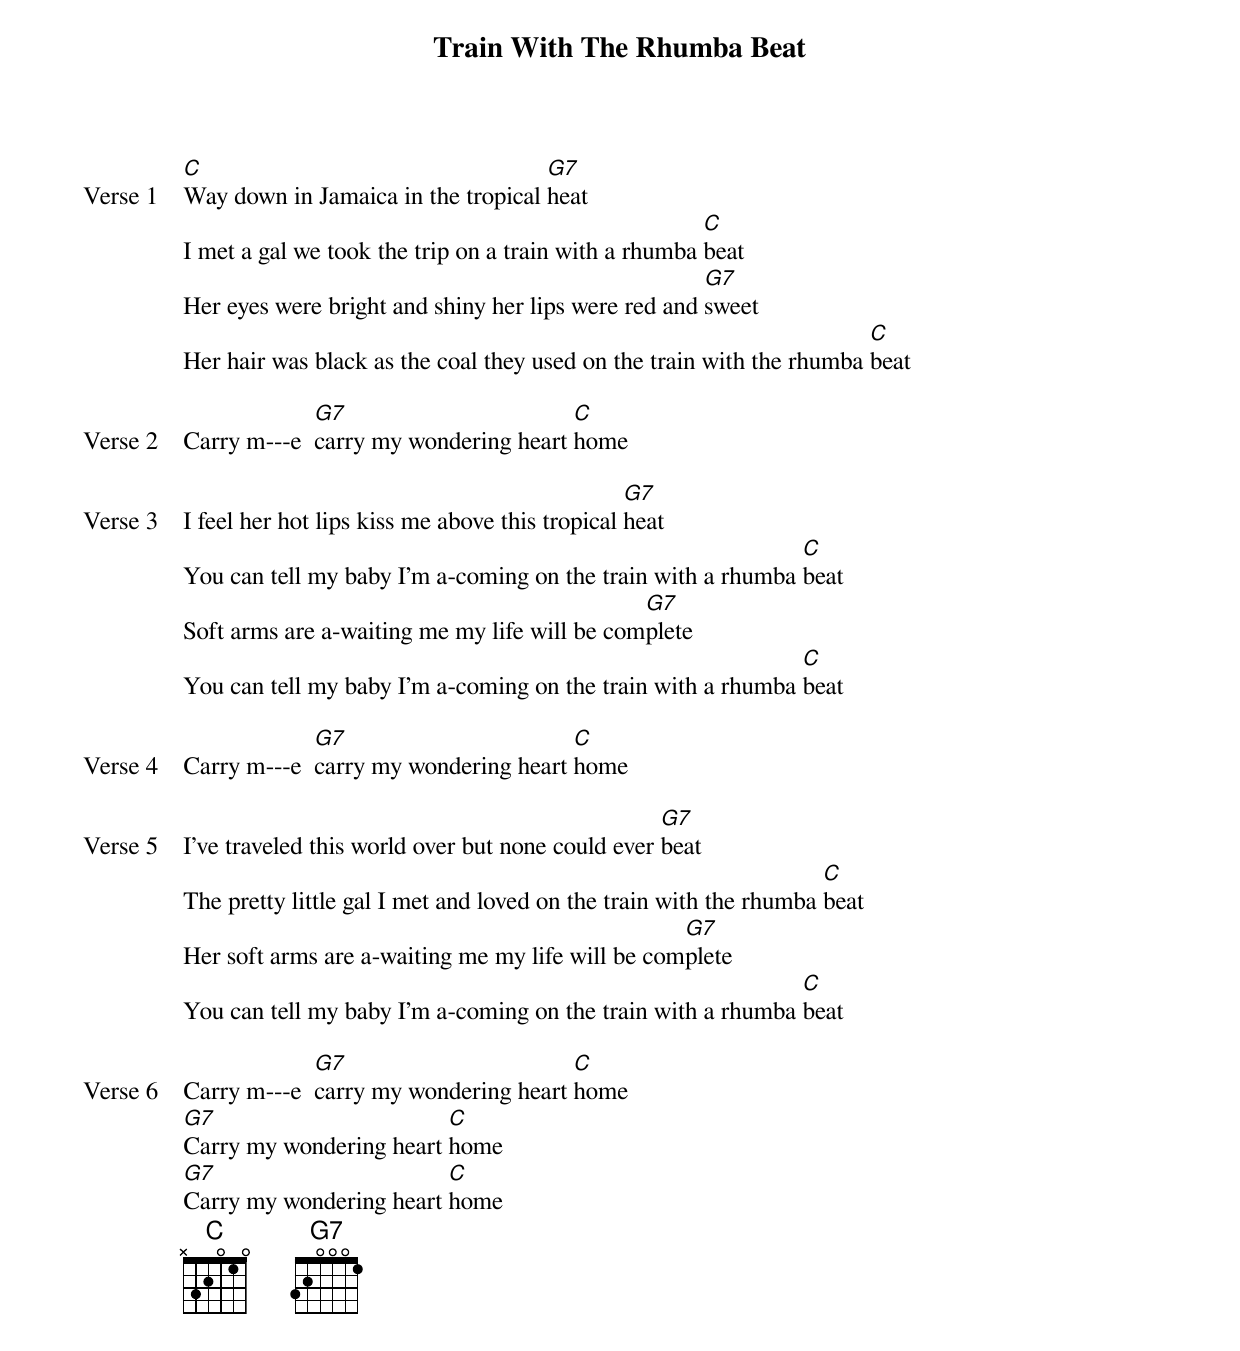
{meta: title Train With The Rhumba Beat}
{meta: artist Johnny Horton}
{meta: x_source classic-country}
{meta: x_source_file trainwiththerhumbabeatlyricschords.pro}
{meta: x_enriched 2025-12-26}

{start_of_verse: Verse 1}
[C]Way down in Jamaica in the tropical [G7]heat
I met a gal we took the trip on a train with a rhumba [C]beat
Her eyes were bright and shiny her lips were red and [G7]sweet
Her hair was black as the coal they used on the train with the rhumba [C]beat
{end_of_verse}

{start_of_verse: Verse 2}
Carry m---e  [G7]carry my wondering heart [C]home
{end_of_verse}

{start_of_verse: Verse 3}
I feel her hot lips kiss me above this tropical [G7]heat
You can tell my baby I’m a-coming on the train with a rhumba [C]beat
Soft arms are a-waiting me my life will be com[G7]plete
You can tell my baby I’m a-coming on the train with a rhumba [C]beat
{end_of_verse}

{start_of_verse: Verse 4}
Carry m---e  [G7]carry my wondering heart [C]home
{end_of_verse}

{start_of_verse: Verse 5}
I’ve traveled this world over but none could ever [G7]beat
The pretty little gal I met and loved on the train with the rhumba [C]beat
Her soft arms are a-waiting me my life will be com[G7]plete
You can tell my baby I’m a-coming on the train with a rhumba [C]beat
{end_of_verse}

{start_of_verse: Verse 6}
Carry m---e  [G7]carry my wondering heart [C]home
[G7]Carry my wondering heart [C]home
[G7]Carry my wondering heart [C]home
{end_of_verse}
